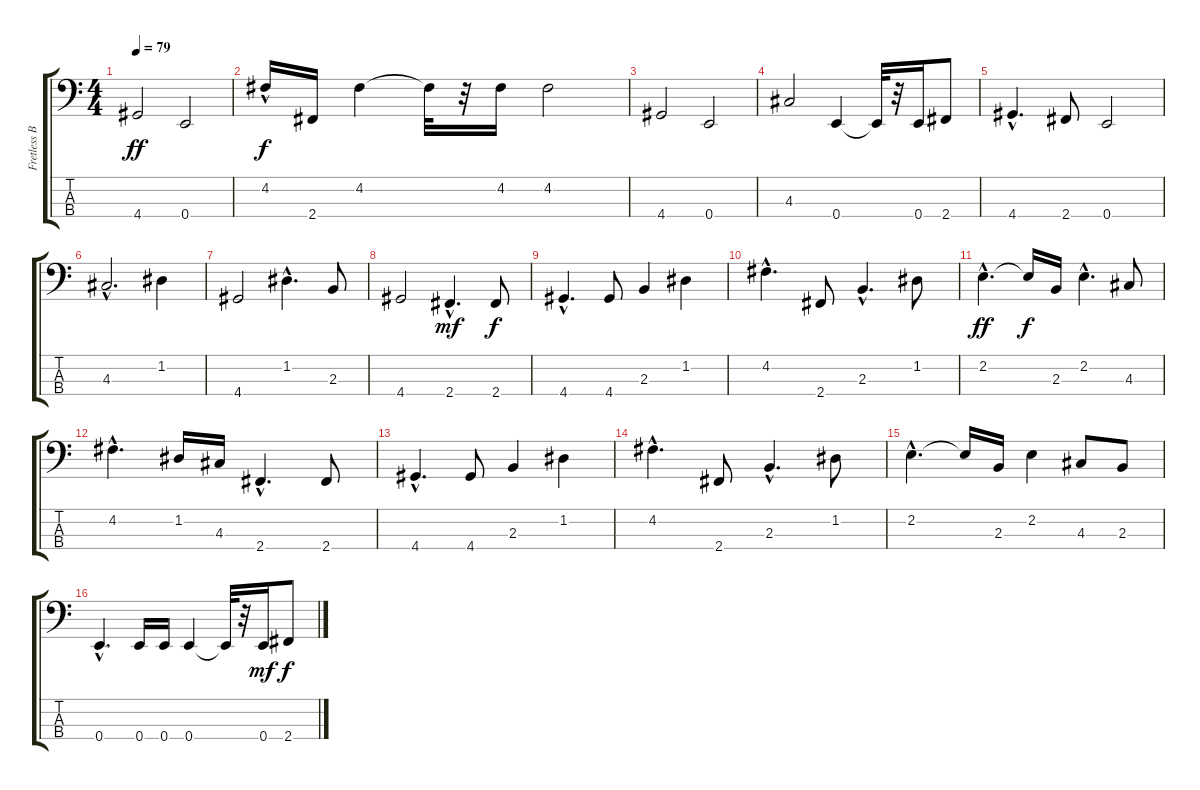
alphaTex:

\track ("Fretless Bass" "Fretless B") {instrument fretlessbass}
\staff {score tabs}
\tuning (G2 D2 A1 E1) {hide}
\ts (4 4)
\tempo 79
\clef f4
\ks c
4.4.2{dy ff} 0.4.2 |
4.2{hac}.16{dy f} 2.4.16 4.2.4 4.2{t}.32 r.32 4.2.16 4.2.2 |
4.4.2 0.4.2 |
4.3.2 0.4.4 0.4{t}.32 r.32 0.4.16 2.4.8 |
4.4{hac}.4{d} 2.4.8 0.4.2 |
4.3{hac}.2{d} 1.2.4 |
4.4.2 1.2{hac}.4{d} 2.3.8 |
4.4.2 2.4{hac}.4{d dy mf} 2.4.8{dy f} |
4.4{hac}.4{d} 4.4.8 2.3.4 1.2.4 |
4.2{hac}.4{d} 2.4.8 2.3{hac}.4{d} 1.2.8 |
2.2{hac}.4{d dy ff} 2.2{t}.16{dy f} 2.3.16 2.2{hac}.4{d} 4.3.8 |
4.2{hac}.4{d} 1.2.16 4.3.16 2.4{hac}.4{d} 2.4.8 |
4.4{hac}.4{d} 4.4.8 2.3.4 1.2.4 |
4.2{hac}.4{d} 2.4.8 2.3{hac}.4{d} 1.2.8 |
2.2{hac}.4{d} 2.2{t}.16 2.3.16 2.2.4 4.3.8 2.3.8 |
0.4{hac}.4{d} 0.4.16 0.4.16 0.4.4 0.4{t}.32 r.32 0.4.16{dy mf} 2.4.8{dy f}
